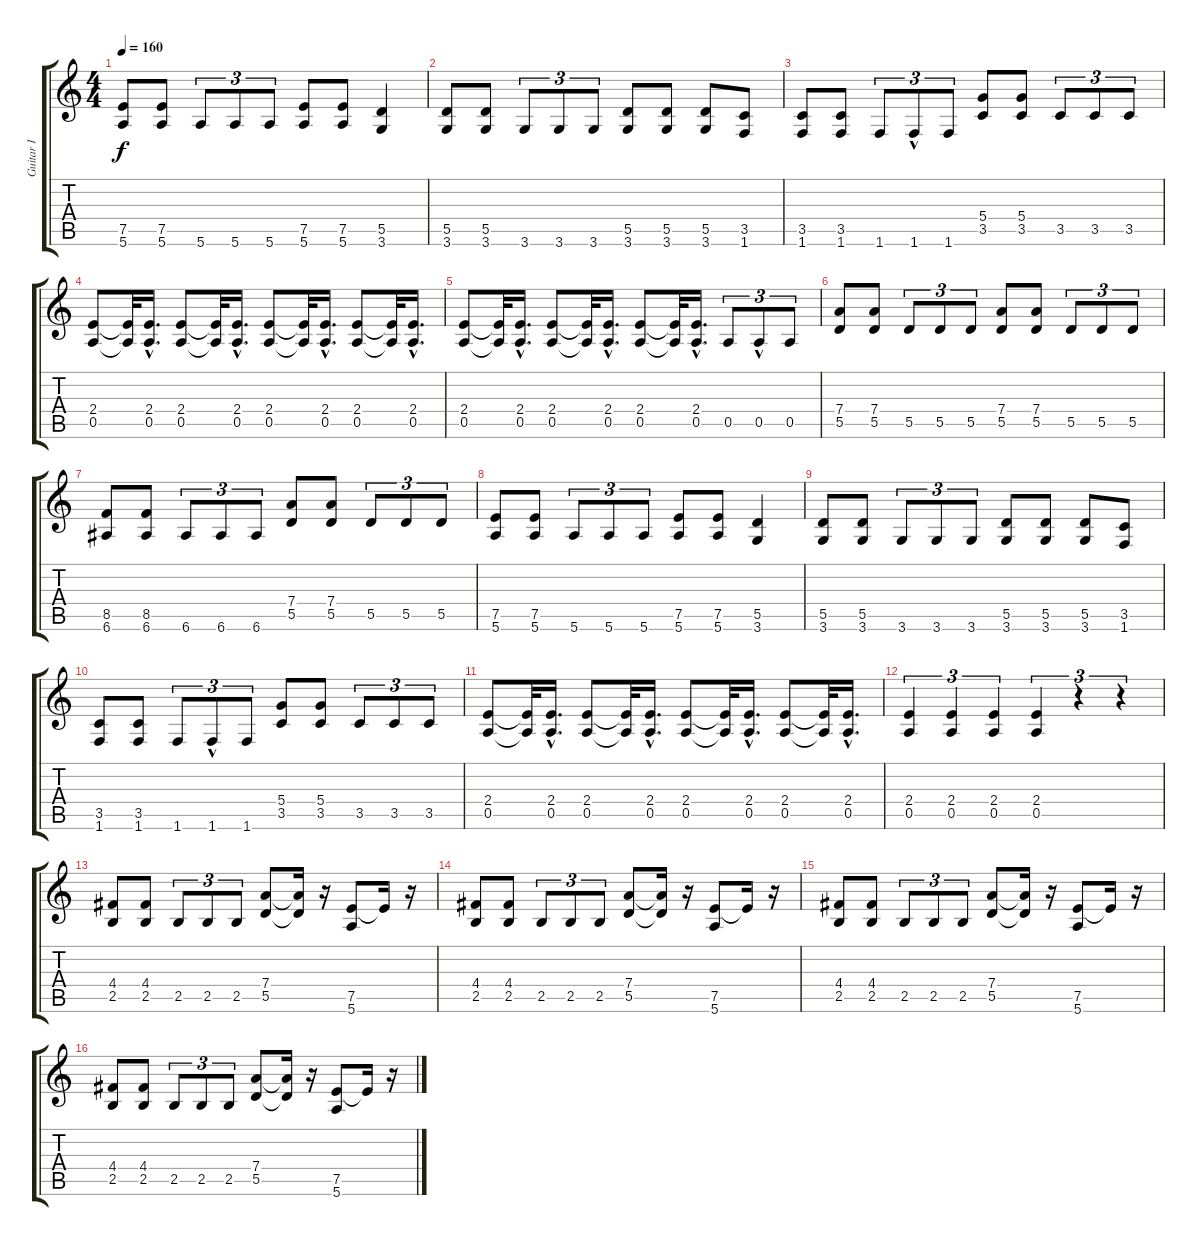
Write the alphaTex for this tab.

\track ("Guitar I" "Guitar I") {instrument distortionguitar}
\staff {score tabs}
\tuning (E4 B3 G3 D3 A2 E2) {hide}
\ts (4 4)
\tempo 160
\clef g2
\ks c
(7.5 5.6).8{dy f} (7.5 5.6).8 5.6.8{tu (3 2)} 5.6.8{tu (3 2)} 5.6.8{tu (3 2)} (7.5 5.6).8 (7.5 5.6).8 (5.5 3.6).4 |
(5.5 3.6).8 (5.5 3.6).8 3.6.8{tu (3 2)} 3.6.8{tu (3 2)} 3.6.8{tu (3 2)} (5.5 3.6).8 (5.5 3.6).8 (5.5 3.6).8 (3.5 1.6).8 |
(3.5 1.6).8 (3.5 1.6).8 1.6.8{tu (3 2)} 1.6{hac}.8{tu (3 2)} 1.6.8{tu (3 2)} (5.4 3.5).8 (5.4 3.5).8 3.5.8{tu (3 2)} 3.5.8{tu (3 2)} 3.5.8{tu (3 2)} |
(2.4 0.5).8 (2.4{t} 0.5{t}).32 (2.4{hac} 0.5{hac}).16{d} (2.4 0.5).8 (2.4{t} 0.5{t}).32 (2.4{hac} 0.5{hac}).16{d} (2.4 0.5).8 (2.4{t} 0.5{t}).32 (2.4{hac} 0.5{hac}).16{d} (2.4 0.5).8 (2.4{t} 0.5{t}).32 (2.4{hac} 0.5{hac}).16{d} |
(2.4 0.5).8 (2.4{t} 0.5{t}).32 (2.4{hac} 0.5{hac}).16{d} (2.4 0.5).8 (2.4{t} 0.5{t}).32 (2.4{hac} 0.5{hac}).16{d} (2.4 0.5).8 (2.4{t} 0.5{t}).32 (2.4{hac} 0.5{hac}).16{d} 0.5.8{tu (3 2)} 0.5{hac}.8{tu (3 2)} 0.5.8{tu (3 2)} |
(7.4 5.5).8 (7.4 5.5).8 5.5.8{tu (3 2)} 5.5.8{tu (3 2)} 5.5.8{tu (3 2)} (7.4 5.5).8 (7.4 5.5).8 5.5.8{tu (3 2)} 5.5.8{tu (3 2)} 5.5.8{tu (3 2)} |
(8.5 6.6).8 (8.5 6.6).8 6.6.8{tu (3 2)} 6.6.8{tu (3 2)} 6.6.8{tu (3 2)} (7.4 5.5).8 (7.4 5.5).8 5.5.8{tu (3 2)} 5.5.8{tu (3 2)} 5.5.8{tu (3 2)} |
(7.5 5.6).8 (7.5 5.6).8 5.6.8{tu (3 2)} 5.6.8{tu (3 2)} 5.6.8{tu (3 2)} (7.5 5.6).8 (7.5 5.6).8 (5.5 3.6).4 |
(5.5 3.6).8 (5.5 3.6).8 3.6.8{tu (3 2)} 3.6.8{tu (3 2)} 3.6.8{tu (3 2)} (5.5 3.6).8 (5.5 3.6).8 (5.5 3.6).8 (3.5 1.6).8 |
(3.5 1.6).8 (3.5 1.6).8 1.6.8{tu (3 2)} 1.6{hac}.8{tu (3 2)} 1.6.8{tu (3 2)} (5.4 3.5).8 (5.4 3.5).8 3.5.8{tu (3 2)} 3.5.8{tu (3 2)} 3.5.8{tu (3 2)} |
(2.4 0.5).8 (2.4{t} 0.5{t}).32 (2.4{hac} 0.5{hac}).16{d} (2.4 0.5).8 (2.4{t} 0.5{t}).32 (2.4{hac} 0.5{hac}).16{d} (2.4 0.5).8 (2.4{t} 0.5{t}).32 (2.4{hac} 0.5{hac}).16{d} (2.4 0.5).8 (2.4{t} 0.5{t}).32 (2.4{hac} 0.5{hac}).16{d} |
(2.4 0.5).4{tu (3 2)} (2.4 0.5).4{tu (3 2)} (2.4 0.5).4{tu (3 2)} (2.4 0.5).4{tu (3 2)} r.4{tu (3 2)} r.4{tu (3 2)} |
(4.4 2.5).8 (4.4 2.5).8 2.5.8{tu (3 2)} 2.5.8{tu (3 2)} 2.5.8{tu (3 2)} (7.4 5.5).8 (7.4{t} 5.5{t}).16 r.16 (7.5 5.6).8 7.5{t}.16 r.16 |
(4.4 2.5).8 (4.4 2.5).8 2.5.8{tu (3 2)} 2.5.8{tu (3 2)} 2.5.8{tu (3 2)} (7.4 5.5).8 (7.4{t} 5.5{t}).16 r.16 (7.5 5.6).8 7.5{t}.16 r.16 |
(4.4 2.5).8 (4.4 2.5).8 2.5.8{tu (3 2)} 2.5.8{tu (3 2)} 2.5.8{tu (3 2)} (7.4 5.5).8 (7.4{t} 5.5{t}).16 r.16 (7.5 5.6).8 7.5{t}.16 r.16 |
(4.4 2.5).8 (4.4 2.5).8 2.5.8{tu (3 2)} 2.5.8{tu (3 2)} 2.5.8{tu (3 2)} (7.4 5.5).8 (7.4{t} 5.5{t}).16 r.16 (7.5 5.6).8 7.5{t}.16 r.16
